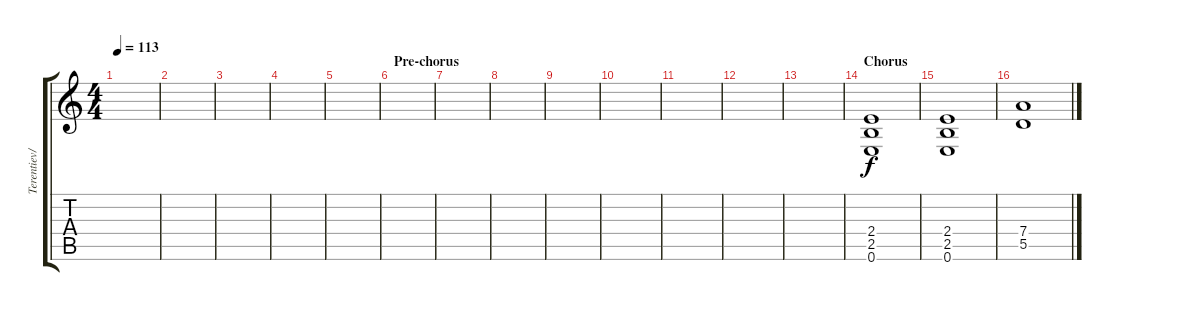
\track ("Terentiev/Holstinin" "Terentiev/") {instrument distortionguitar}
\staff {score tabs}
\tuning (E4 B3 G3 D3 A2 E2) {hide}
\ts (4 4)
\tempo 113
\clef g2
\ks c
|
|
|
|
|
\section ("" "Pre-chorus")
|
|
|
|
|
|
|
|
\section ("" "Chorus")
(2.4 2.5 0.6).1 |
(2.4 2.5 0.6).1 |
(7.4 5.5).1
